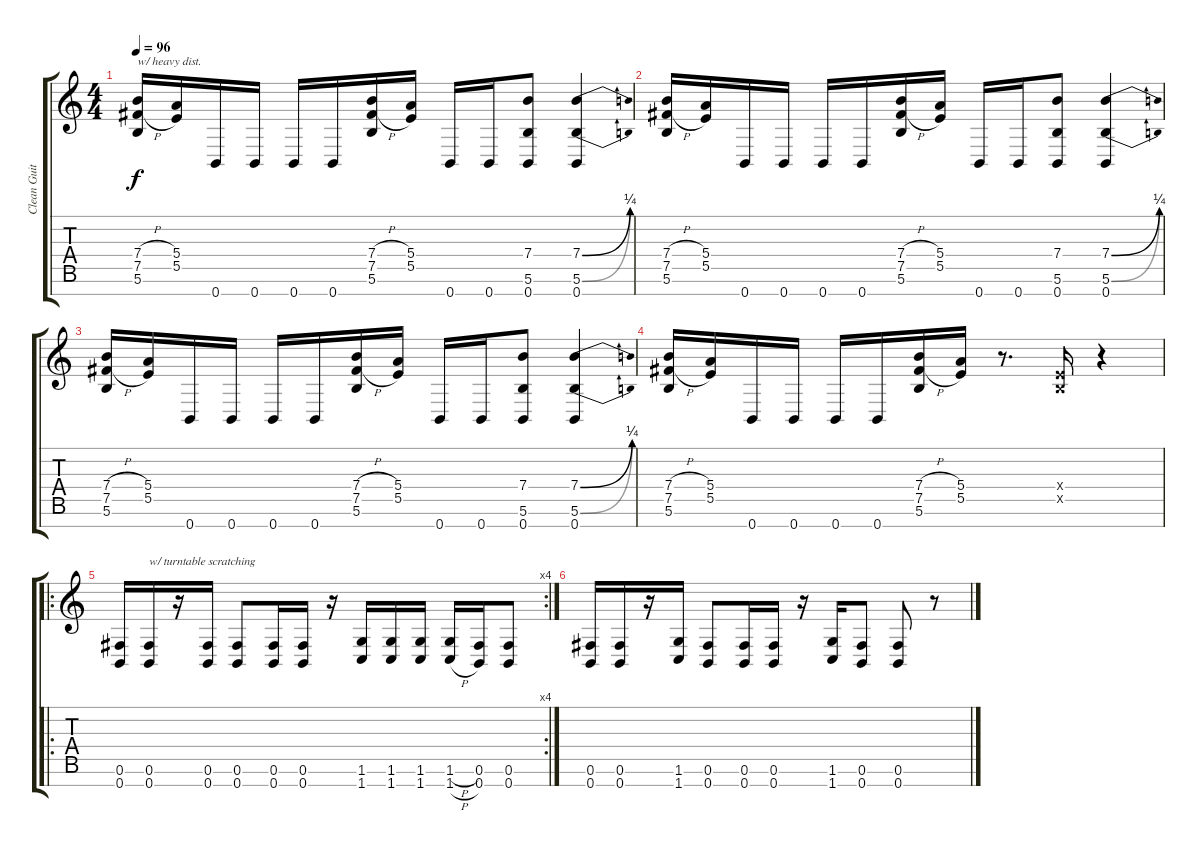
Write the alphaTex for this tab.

\track ("Clean Guitar" "Clean Guit") {instrument electricguitarclean}
\staff {score tabs}
\tuning (Db4 Db4 Ab3 E3 B2 Gb2 B1) {hide}
\ts (4 4)
\tempo 96
\clef g2
\ks c
(7.4{h} 7.5{h} 5.6).16{txt "w/ heavy dist." dy f volume 16 instrument distortionguitar} (5.4 5.5).16 0.7.16 0.7.16 0.7.16 0.7.16 (7.4{h} 7.5{h} 5.6).16 (5.4 5.5).16 0.7.16 0.7.16 (7.4 5.6 0.7).8 (7.4{be (bend 0 0 60 1)} 5.6{be (bend 0 0 60 1)} 0.7).4 |
(7.4{h} 7.5{h} 5.6).16 (5.4 5.5).16 0.7.16 0.7.16 0.7.16 0.7.16 (7.4{h} 7.5{h} 5.6).16 (5.4 5.5).16 0.7.16 0.7.16 (7.4 5.6 0.7).8 (7.4{be (bend 0 0 60 1)} 5.6{be (bend 0 0 60 1)} 0.7).4 |
(7.4{h} 7.5{h} 5.6).16 (5.4 5.5).16 0.7.16 0.7.16 0.7.16 0.7.16 (7.4{h} 7.5{h} 5.6).16 (5.4 5.5).16 0.7.16 0.7.16 (7.4 5.6 0.7).8 (7.4{be (bend 0 0 60 1)} 5.6{be (bend 0 0 60 1)} 0.7).4 |
(7.4{h} 7.5{h} 5.6).16 (5.4 5.5).16 0.7.16 0.7.16 0.7.16 0.7.16 (7.4{h} 7.5{h} 5.6).16 (5.4 5.5).16 r.8{d} (0.4{x} 0.5{x}).16 r.4 |
\ro
\rc 4
(0.6 0.7).16 (0.6 0.7).16{txt "w/ turntable scratching"} r.16 (0.6 0.7).16 (0.6 0.7).8 (0.6 0.7).16 (0.6 0.7).16 r.16 (1.6 1.7).16 (1.6 1.7).16 (1.6 1.7).16 (1.6{h} 1.7{h}).16 (0.6 0.7).16 (0.6 0.7).8 |
(0.6 0.7).16 (0.6 0.7).16 r.16 (1.6 1.7).16 (0.6 0.7).8 (0.6 0.7).16 (0.6 0.7).16 r.16 (1.6 1.7).16 (0.6 0.7).8 (0.6 0.7).8 r.8
